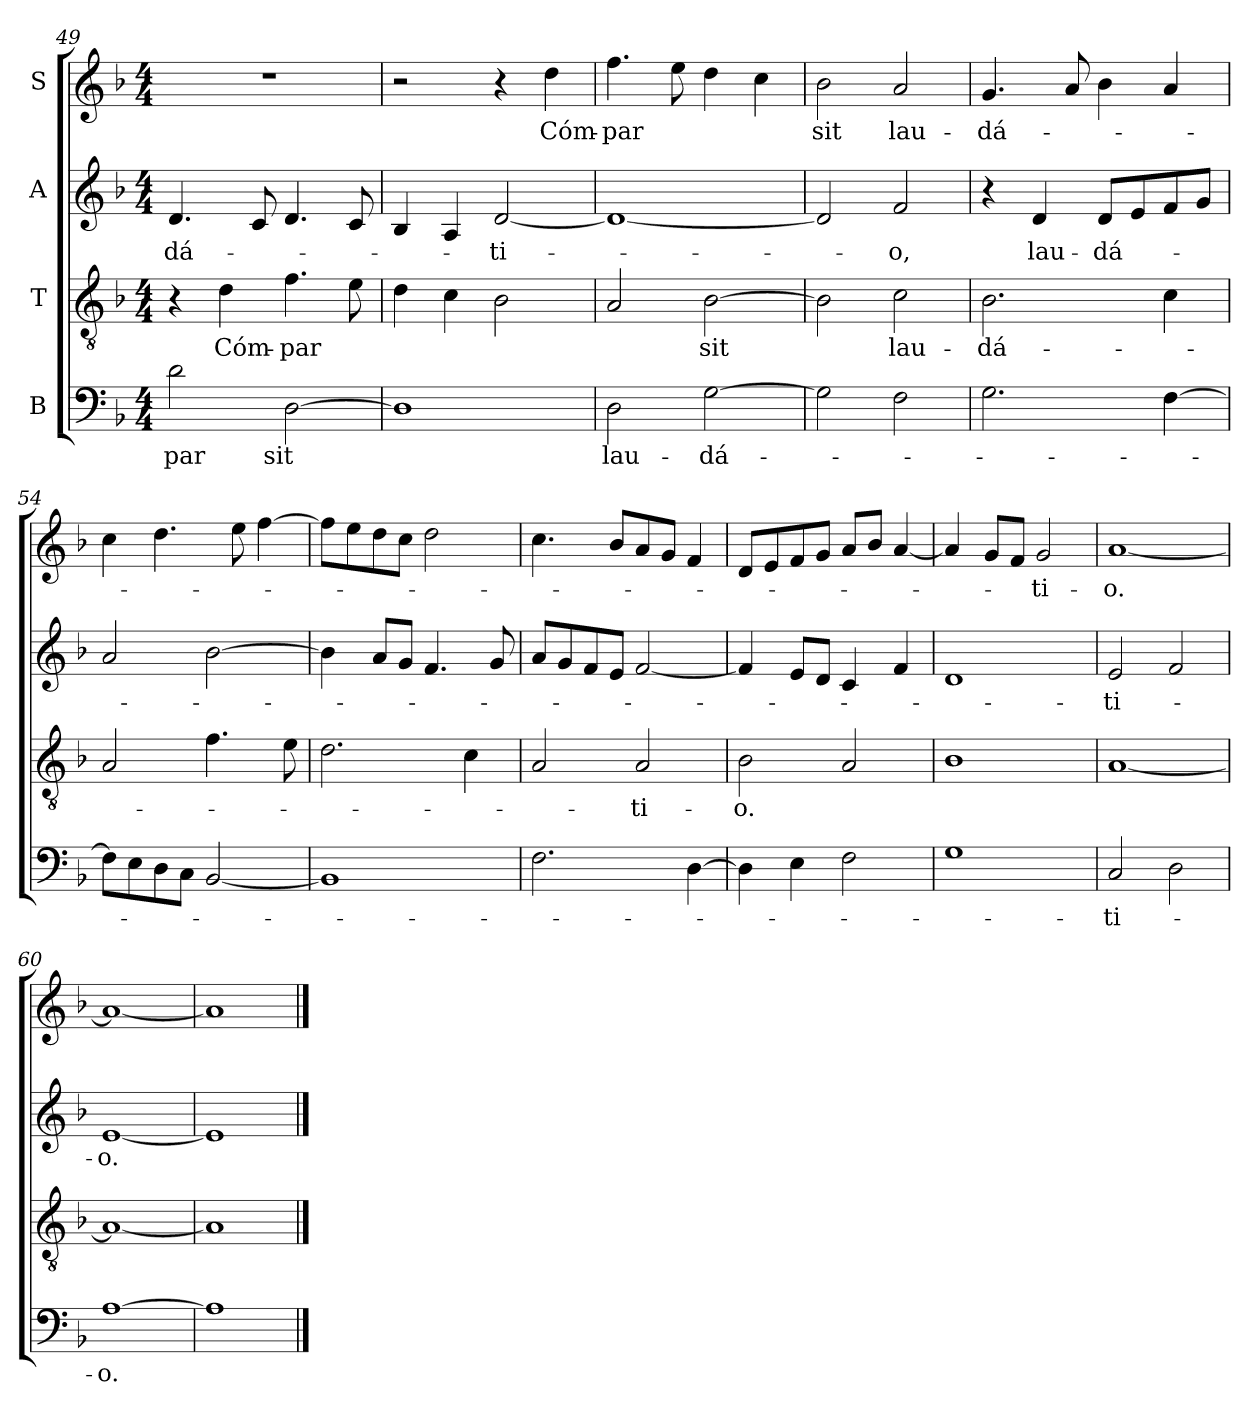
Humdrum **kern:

**kern	**text	**kern	**text	**kern	**text	**kern	**text
*part4	*part4	*part3	*part3	*part2	*part2	*part1	*part1
*staff4	*staff4	*staff3	*staff3	*staff2	*staff2	*staff1	*staff1
*I"B	*	*I"T	*	*I"A	*	*I"S	*
*clefF4	*	*clefGv2	*	*clefG2	*	*clefG2	*
*k[b-]	*	*k[b-]	*	*k[b-]	*	*k[b-]	*
*F:	*	*F:	*	*F:	*	*F:	*
*M4/4	*	*M4/4	*	*M4/4	*	*M4/4	*
=49	=49	=49	=49	=49	=49	=49	=49
!	!LO:LY:b	!	!	!	!LO:LY:b	!	!
2d\	-par	4r	.	4.d/	-dá-	1r	.
!	!	!	!LO:LY:b	!	!	!	!
.	.	4d\	Cóm-	.	.	.	.
.	.	.	.	8c/	.	.	.
!	!LO:LY:b	!	!LO:LY:b	!	!	!	!
[2D\	sit	4.f\	-par	4.d/	.	.	.
.	.	8e\	.	8c/	.	.	.
=50	=50	=50	=50	=50	=50	=50	=50
1D]	.	4d\	.	4B-/	.	2r	.
.	.	4c\	.	4A/	.	.	.
!	!	!	!	!	!LO:LY:b	!	!
.	.	2B-\	.	[2d/	-ti-	4r	.
!	!	!	!	!	!	!	!LO:LY:b
.	.	.	.	.	.	4dd\	Cóm-
=51	=51	=51	=51	=51	=51	=51	=51
!	!LO:LY:b	!	!	!	!	!	!LO:LY:b
2D\	lau-	2A/	.	1d_	.	4.ff\	-par
.	.	.	.	.	.	8ee\	.
!	!LO:LY:b	!	!LO:LY:b	!	!	!	!
[2G\	-dá-	[2B-\	sit	.	.	4dd\	.
.	.	.	.	.	.	4cc\	.
=52	=52	=52	=52	=52	=52	=52	=52
!	!	!	!	!	!	!	!LO:LY:b
2G\]	.	2B-\]	.	2d/]	.	2b-\	sit
!	!	!	!LO:LY:b	!	!LO:LY:b	!	!LO:LY:b
2F\	.	2c\	lau-	2f/	-o,	2a/	lau-
!!LO:LB:g=z
=53	=53	=53	=53	=53	=53	=53	=53
!	!	!	!LO:LY:b	!	!	!	!LO:LY:b
2.G\	.	2.B-\	-dá-	4r	.	4.g/	-dá-
!	!	!	!	!	!LO:LY:b	!	!
.	.	.	.	4d/	lau-	.	.
.	.	.	.	.	.	8a/	.
!	!	!	!	!	!LO:LY:b	!	!
.	.	.	.	8d/L	-dá-	4b-\	.
.	.	.	.	8e/	.	.	.
[4F\	.	4c\	.	8f/	.	4a/	.
.	.	.	.	8g/J	.	.	.
=54	=54	=54	=54	=54	=54	=54	=54
8F\L]	.	2A/	.	2a/	.	4cc\	.
8E\	.	.	.	.	.	.	.
8D\	.	.	.	.	.	4.dd\	.
8C\J	.	.	.	.	.	.	.
[2BB-/	.	4.f\	.	[2b-\	.	.	.
.	.	.	.	.	.	8ee\	.
.	.	.	.	.	.	[4ff\	.
.	.	8e\	.	.	.	.	.
=55	=55	=55	=55	=55	=55	=55	=55
1BB-]	.	2.d\	.	4b-\]	.	8ff\L]	.
.	.	.	.	.	.	8ee\	.
.	.	.	.	8a/L	.	8dd\	.
.	.	.	.	8g/J	.	8cc\J	.
.	.	.	.	4.f/	.	2dd\	.
.	.	4c\	.	.	.	.	.
.	.	.	.	8g/	.	.	.
=56	=56	=56	=56	=56	=56	=56	=56
2.F\	.	2A/	.	8a/L	.	4.cc\	.
.	.	.	.	8g/	.	.	.
.	.	.	.	8f/	.	.	.
.	.	.	.	8e/J	.	8b-/L	.
!	!	!	!LO:LY:b	!	!	!	!
.	.	2A/	-ti-	[2f/	.	8a/	.
.	.	.	.	.	.	8g/J	.
[4D\	.	.	.	.	.	4f/	.
=57	=57	=57	=57	=57	=57	=57	=57
!	!	!	!LO:LY:b	!	!	!	!
4D\]	.	2B-\	-o.	4f/]	.	8d/L	.
.	.	.	.	.	.	8e/	.
4E\	.	.	.	8e/L	.	8f/	.
.	.	.	.	8d/J	.	8g/J	.
2F\	.	2A/	.	4c/	.	8a/L	.
.	.	.	.	.	.	8b-/J	.
.	.	.	.	4f/	.	[4a/	.
!!LO:PB:g=z
=58	=58	=58	=58	=58	=58	=58	=58
1G	.	1B-	.	1d	.	4a/]	.
.	.	.	.	.	.	8g/L	.
.	.	.	.	.	.	8f/J	.
!	!	!	!	!	!	!	!LO:LY:b
.	.	.	.	.	.	2g/	-ti-
=59	=59	=59	=59	=59	=59	=59	=59
!	!LO:LY:b	!	!	!	!LO:LY:b	!	!LO:LY:b
2C/	-ti-	[1A	.	2e/	-ti-	[1a	-o.
2D\	.	.	.	2f/	.	.	.
=60	=60	=60	=60	=60	=60	=60	=60
!	!LO:LY:b	!	!	!	!LO:LY:b	!	!
[1A	-o.	1A_	.	[1e	-o.	1a_	.
=61	=61	=61	=61	=61	=61	=61	=61
1A]	.	1A]	.	1e]	.	1a]	.
==	==	==	==	==	==	==	==
*-	*-	*-	*-	*-	*-	*-	*-
